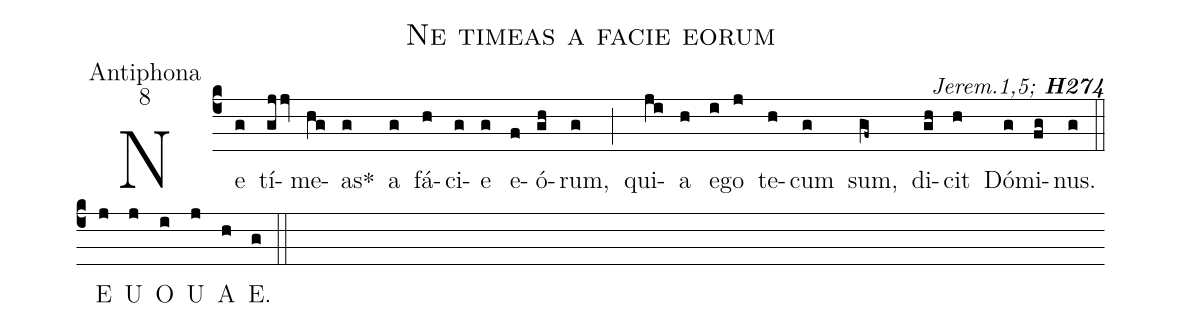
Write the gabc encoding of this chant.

name:Ne timeas a facie eorum;
office-part:Antiphona;
mode:8;
commentary:{\itshape\mdseries Jerem.1,5;\/}  {\bfseries H274};
%%
(c4) Ne(g) tí(gjjv)me(hg)as<sp>*</sp>(g) a(g) fá(h)ci(g)e(g) e(f)ó(gh)rum,(g) (;)
qui(ji)a(h) e(i)go(j) te(h)cum(g) sum,(gf~) di(gh)cit(h) Dó(g)mi(fg)nus.(g) (::)
<eu>  E(j) U(j) O(i) U(j) A(h) E.(g) </eu> (::)
